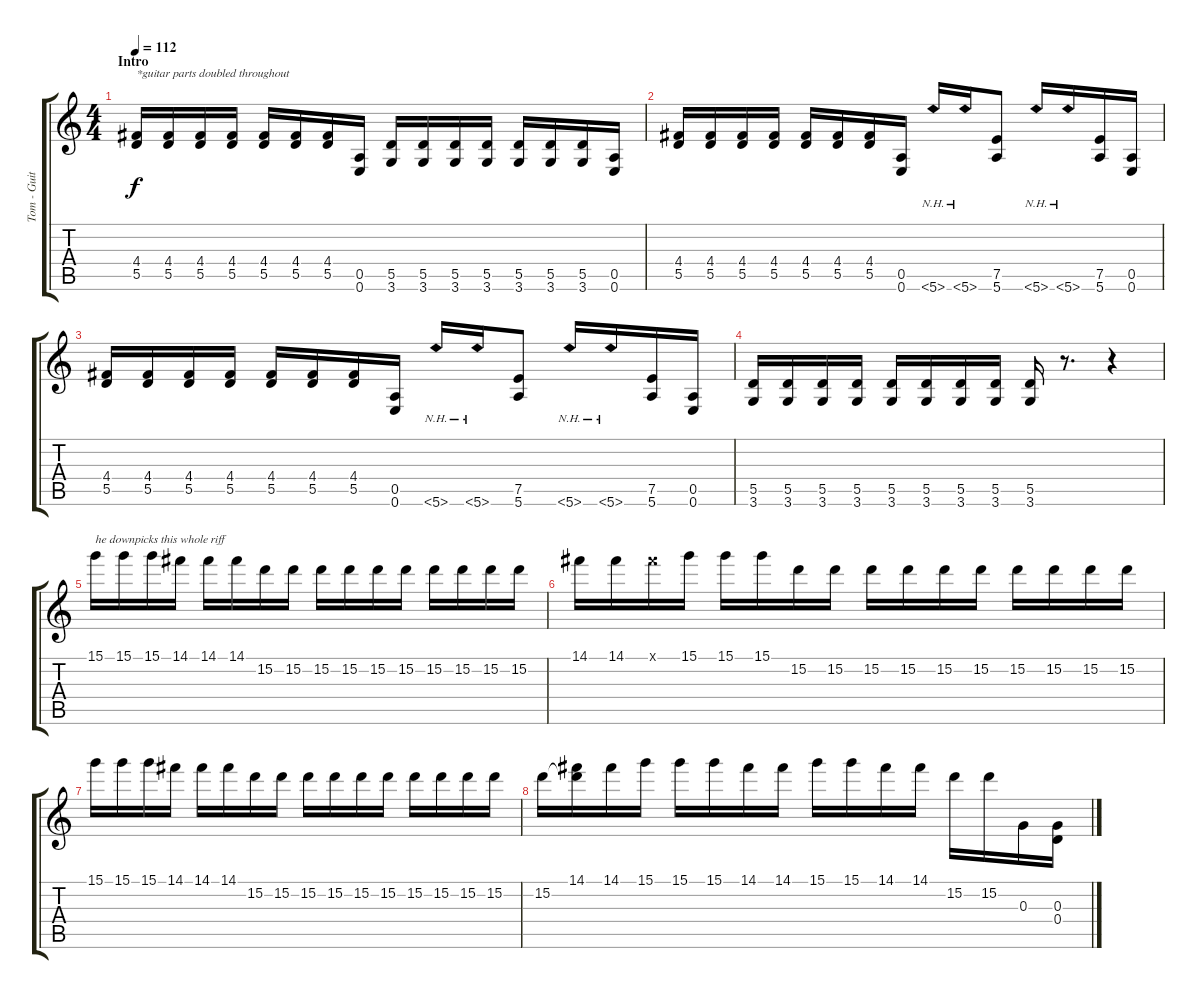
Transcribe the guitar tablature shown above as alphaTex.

\track ("Tom - Guitar" "Tom - Guit") {instrument overdrivenguitar}
\staff {score tabs}
\tuning (E4 B3 G3 D3 A2 E2) {hide}
\ts (4 4)
\section ("" "Intro")
\tempo 112
\clef g2
\ks c
(4.4 5.5).16{txt "*guitar parts doubled throughout" dy f instrument overdrivenguitar} (4.4 5.5).16 (4.4 5.5).16 (4.4 5.5).16 (4.4 5.5).16 (4.4 5.5).16 (4.4 5.5).16 (0.5 0.6).16 (5.5 3.6).16 (5.5 3.6).16 (5.5 3.6).16 (5.5 3.6).16 (5.5 3.6).16 (5.5 3.6).16 (5.5 3.6).16 (0.5 0.6).16 |
(4.4 5.5).16 (4.4 5.5).16 (4.4 5.5).16 (4.4 5.5).16 (4.4 5.5).16 (4.4 5.5).16 (4.4 5.5).16 (0.5 0.6).16 5.6{nh}.16 5.6{nh}.16 (7.5 5.6).8 5.6{nh}.16 5.6{nh}.16 (7.5 5.6).16 (0.5 0.6).16 |
(4.4 5.5).16 (4.4 5.5).16 (4.4 5.5).16 (4.4 5.5).16 (4.4 5.5).16 (4.4 5.5).16 (4.4 5.5).16 (0.5 0.6).16 5.6{nh}.16 5.6{nh}.16 (7.5 5.6).8 5.6{nh}.16 5.6{nh}.16 (7.5 5.6).16 (0.5 0.6).16 |
(5.5 3.6).16 (5.5 3.6).16 (5.5 3.6).16 (5.5 3.6).16 (5.5 3.6).16 (5.5 3.6).16 (5.5 3.6).16 (5.5 3.6).16 (5.5 3.6).16 r.8{d} r.4 |
15.1.16{txt "he downpicks this whole riff"} 15.1.16 15.1.16 14.1.16 14.1.16 14.1.16 15.2.16 15.2.16 15.2.16 15.2.16 15.2.16 15.2.16 15.2.16 15.2.16 15.2.16 15.2.16 |
14.1.16 14.1.16 14.1{x}.16 15.1.16 15.1.16 15.1.16 15.2.16 15.2.16 15.2.16 15.2.16 15.2.16 15.2.16 15.2.16 15.2.16 15.2.16 15.2.16 |
15.1.16 15.1.16 15.1.16 14.1.16 14.1.16 14.1.16 15.2.16 15.2.16 15.2.16 15.2.16 15.2.16 15.2.16 15.2.16 15.2.16 15.2.16 15.2.16 |
15.2.16 (14.1 15.2{t}).16 14.1.16 15.1.16 15.1.16 15.1.16 14.1.16 14.1.16 15.1.16 15.1.16 14.1.16 14.1.16 15.2.16 15.2.16 0.3.16 (0.3 0.4).16
